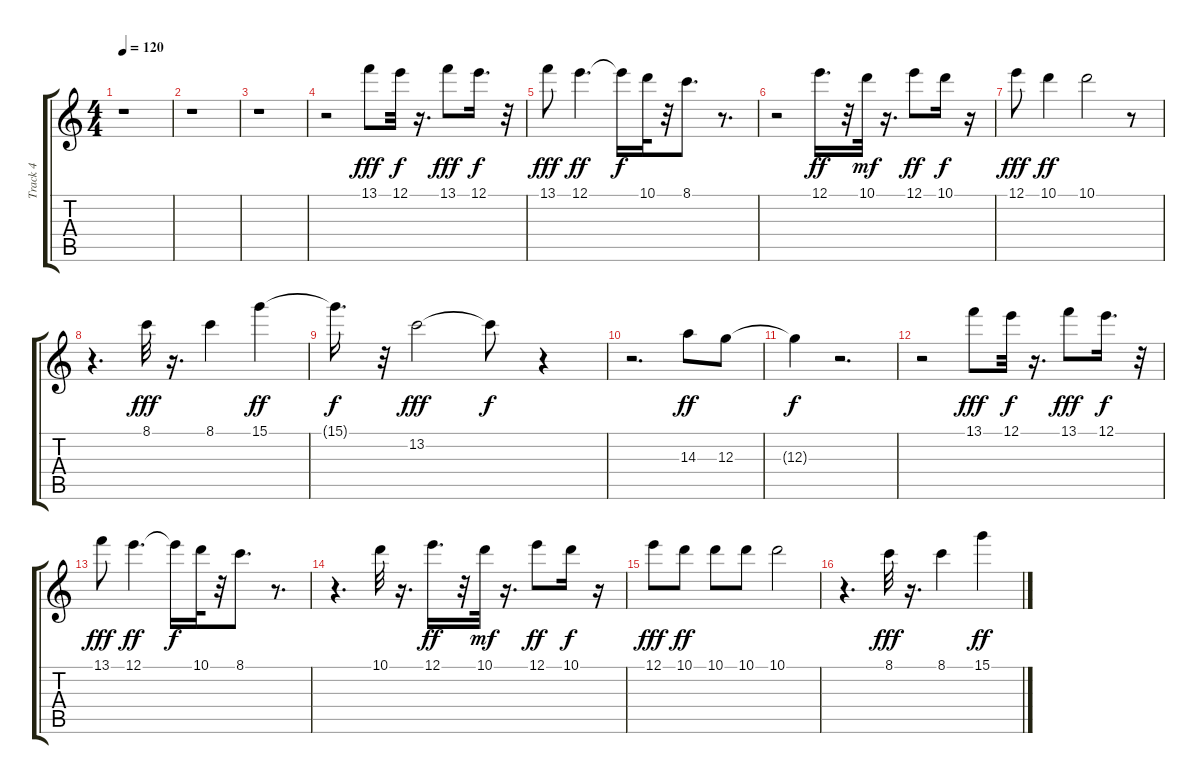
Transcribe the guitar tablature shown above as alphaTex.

\track ("Track 4" "Track 4") {instrument electricguitarjazz}
\staff {score tabs}
\tuning (E4 B3 G3 D3 A2 E2) {hide}
\ts (4 4)
\tempo 120
\clef g2
\ks c
r.1{dy mf} |
r.1 |
r.1 |
r.2 13.1.8{dy fff} 12.1.32{dy f} r.16{d} 13.1.8{dy fff} 12.1.16{d dy f} r.32 |
13.1.8{dy fff} 12.1.4{d dy ff} 12.1{t}.16{dy f} 10.1.32 r.32 8.1.8{d} r.8{d} |
r.2 12.1.16{d dy ff} r.32 10.1.32{dy mf} r.16{d} 12.1.8{dy ff} 10.1.16{dy f} r.16 |
12.1.8{dy fff} 10.1.4{dy ff} 10.1.2 r.8 |
r.4{d} 8.1.32{dy fff} r.16{d} 8.1.4 15.1.4{dy ff} |
15.1{t}.16{d dy f} r.32 13.2.2{dy fff} 13.2{t}.8{dy f} r.4 |
r.2{d} 14.3.8{dy ff} 12.3.8 |
12.3{t}.4{dy f} r.2{d} |
r.2 13.1.8{dy fff} 12.1.32{dy f} r.16{d} 13.1.8{dy fff} 12.1.16{d dy f} r.32 |
13.1.8{dy fff} 12.1.4{d dy ff} 12.1{t}.16{dy f} 10.1.32 r.32 8.1.8{d} r.8{d} |
r.4{d} 10.1.32 r.16{d} 12.1.16{d dy ff} r.32 10.1.32{dy mf} r.16{d} 12.1.8{dy ff} 10.1.16{dy f} r.16 |
12.1.8{dy fff} 10.1.8{dy ff} 10.1.8 10.1.8 10.1.2 |
r.4{d} 8.1.32{dy fff} r.16{d} 8.1.4 15.1.4{dy ff}
